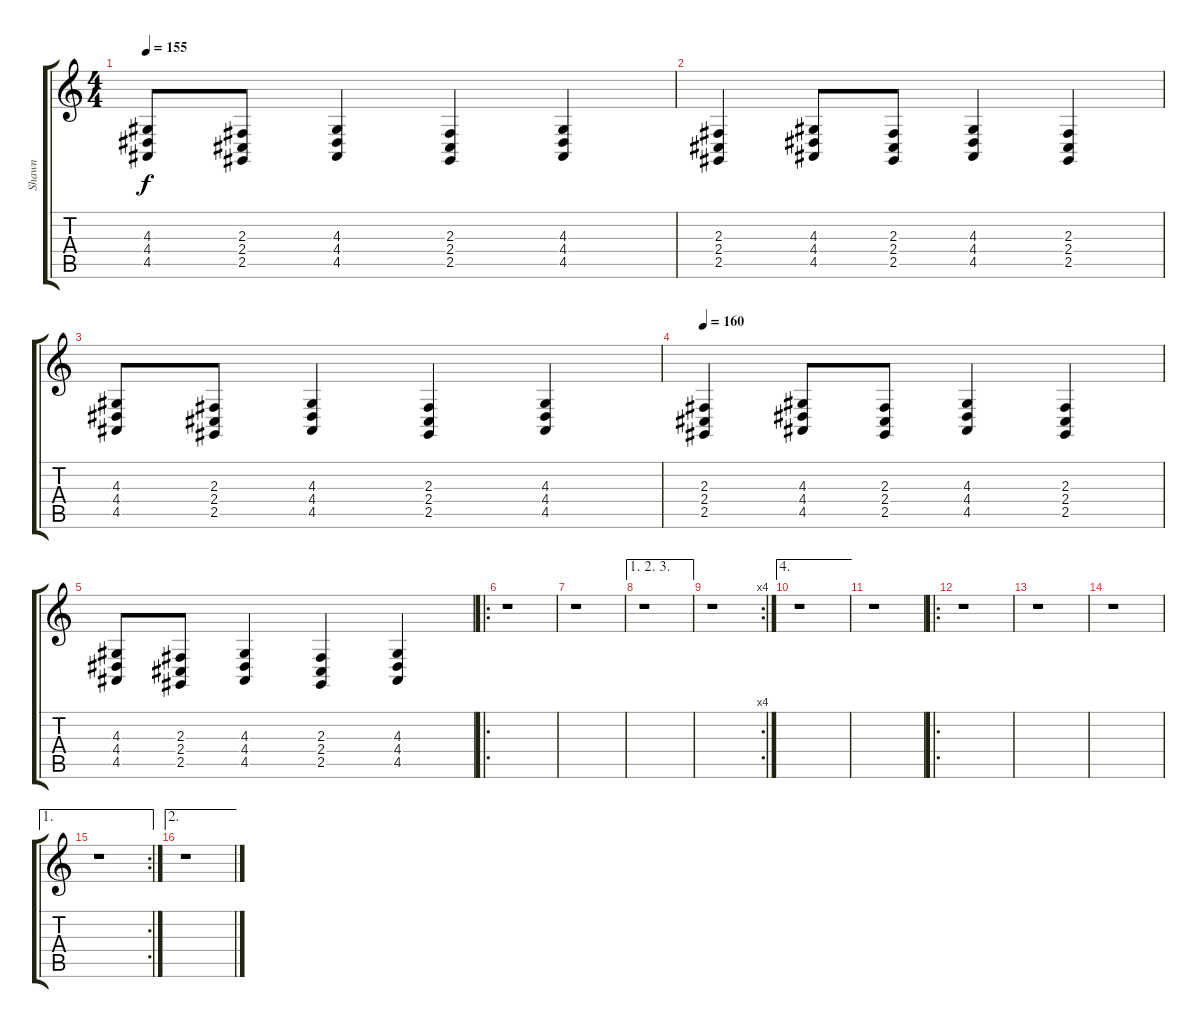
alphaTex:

\track ("Shawn" "Shawn") {instrument melodictom}
\staff {score tabs}
\tuning (Db4 Ab3 E3 B2 Gb2 B1) {hide}
\ts (4 4)
\tempo 155
\clef g2
\ks c
(4.3 4.4 4.5).8{dy f} (2.3 2.4 2.5).8 (4.3 4.4 4.5).4 (2.3 2.4 2.5).4 (4.3 4.4 4.5).4 |
(2.3 2.4 2.5).4 (4.3 4.4 4.5).8 (2.3 2.4 2.5).8 (4.3 4.4 4.5).4 (2.3 2.4 2.5).4 |
(4.3 4.4 4.5).8 (2.3 2.4 2.5).8 (4.3 4.4 4.5).4 (2.3 2.4 2.5).4 (4.3 4.4 4.5).4 |
\tempo 160
(2.3 2.4 2.5).4 (4.3 4.4 4.5).8 (2.3 2.4 2.5).8 (4.3 4.4 4.5).4 (2.3 2.4 2.5).4 |
(4.3 4.4 4.5).8 (2.3 2.4 2.5).8 (4.3 4.4 4.5).4 (2.3 2.4 2.5).4 (4.3 4.4 4.5).4 |
\ro
r.1 |
r.1 |
\ae (1 2 3)
r.1 |
\rc 4
r.1 |
\ae 4
r.1 |
r.1 |
\ro
r.1 |
r.1 |
r.1 |
\ae 1
\rc 2
r.1 |
\ae 2
r.1
